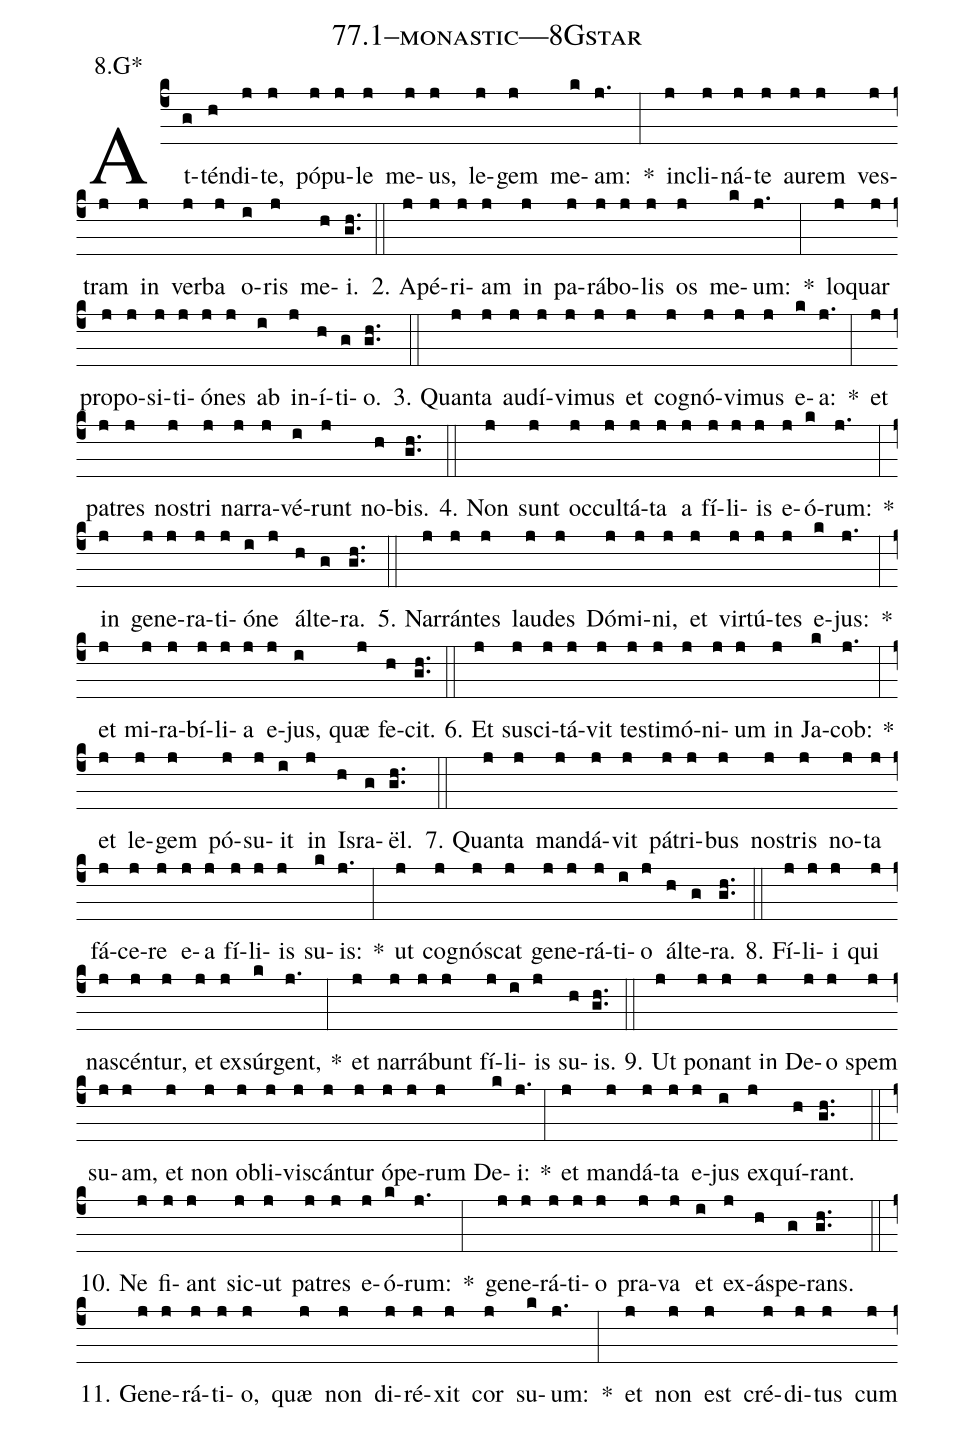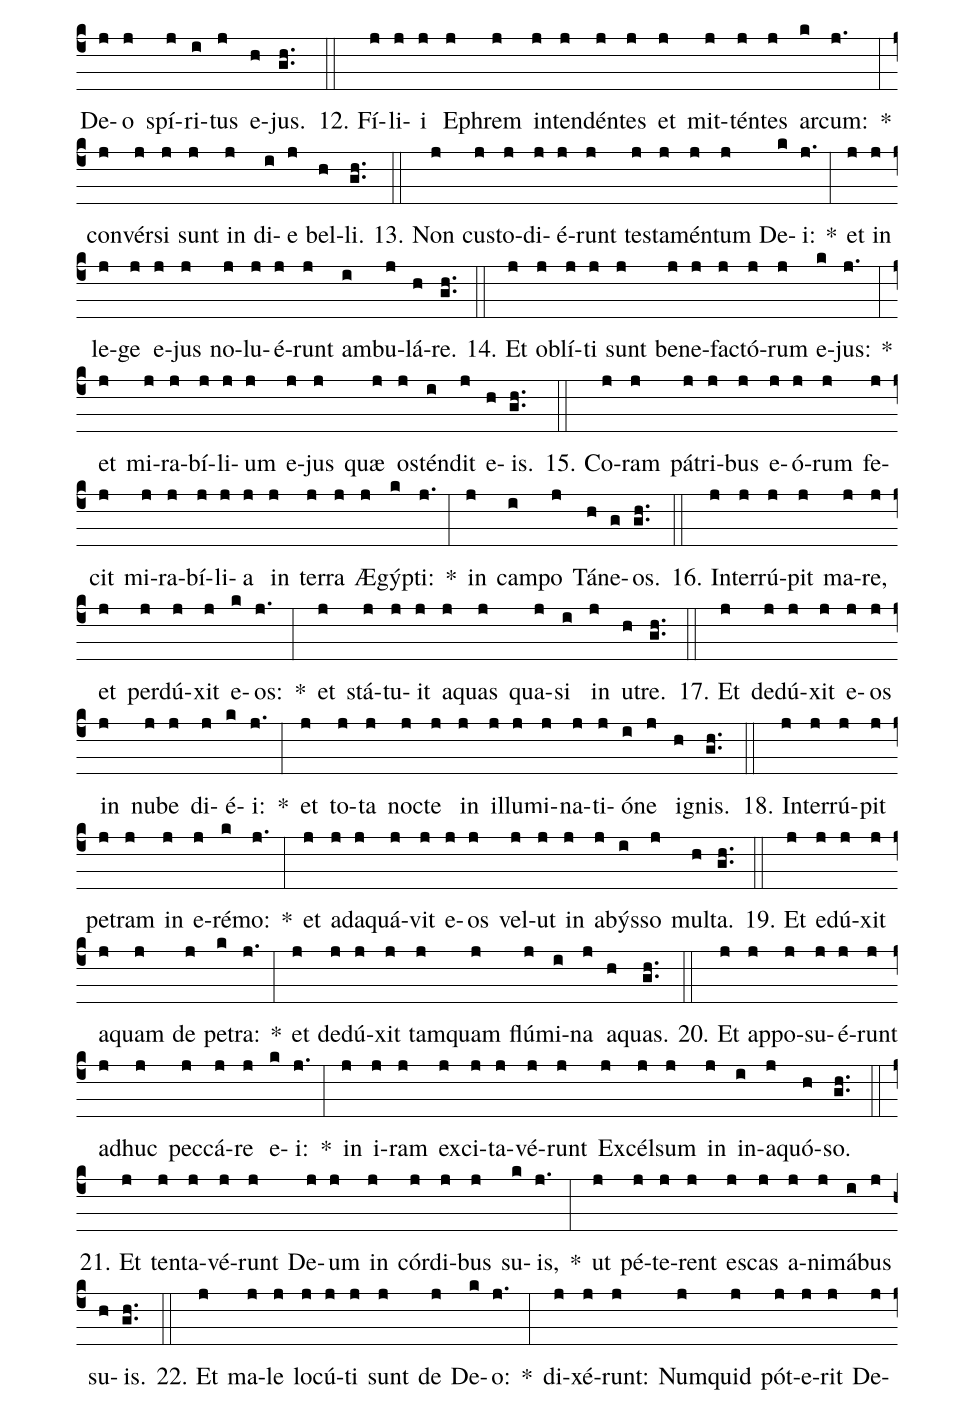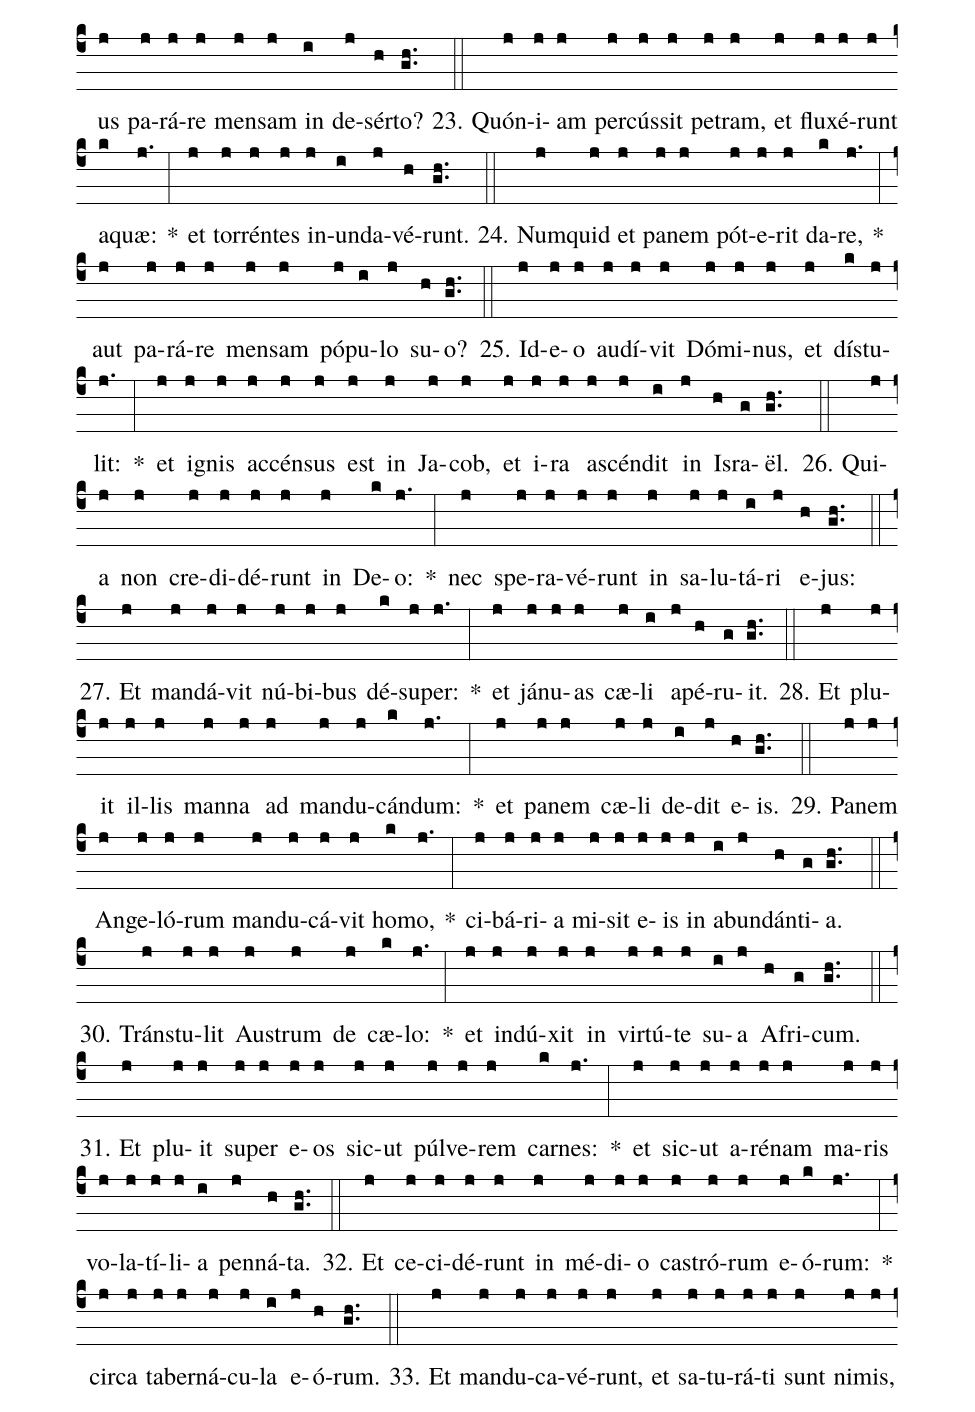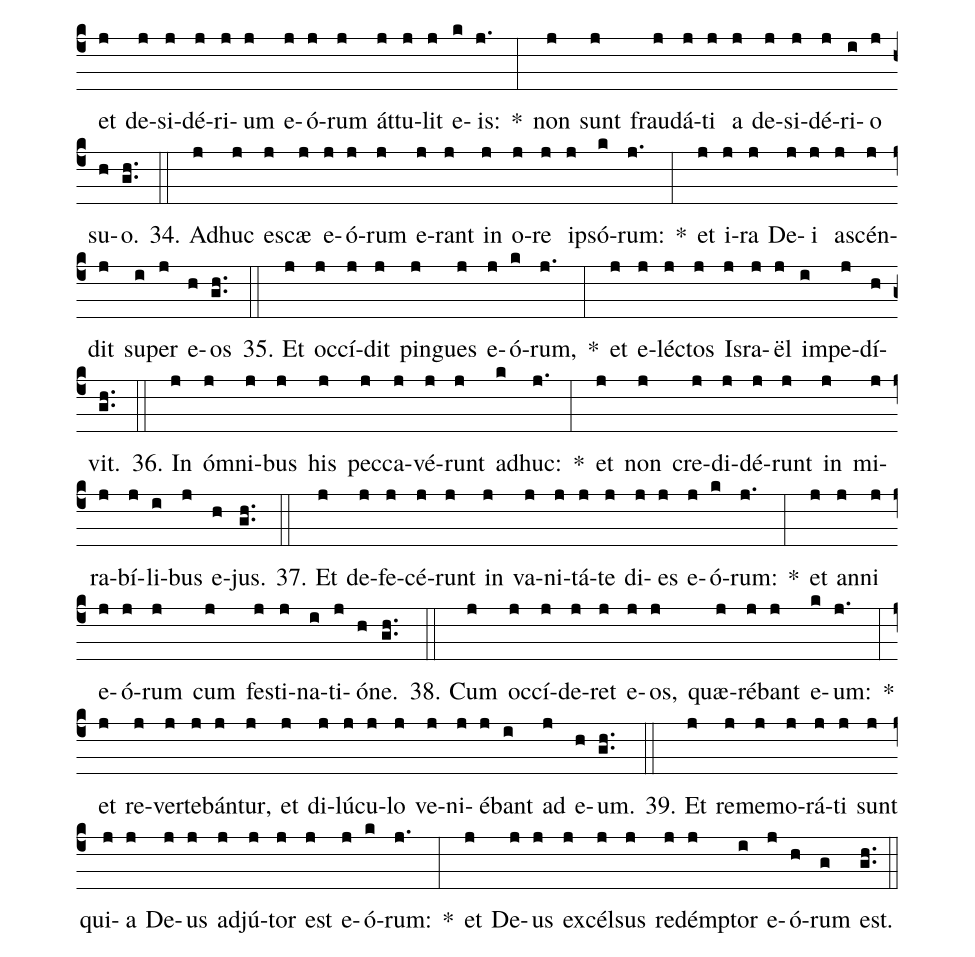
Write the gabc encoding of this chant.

name: 77.1--monastic---8Gstar;
annotation: 8.G*;
%%
(c4)At(g)tén(h)di(j)te,(j) pó(j)pu(j)le(j) me(j)us,(j) le(j)gem(j) me(k)am:(j.) *(:) in(j)cli(j)ná(j)te(j) au(j)rem(j) ves(j)tram(j) in(j) ver(j)ba(j) o(i)ris(j) me(h)i.(gh..) (::)
2. A(j)pé(j)ri(j)am(j) in(j) pa(j)rá(j)bo(j)lis(j) os(j) me(k)um:(j.) *(:) lo(j)quar(j) pro(j)po(j)si(j)ti(j)ó(j)nes(j) ab(i) in(j)í(h)ti(g)o.(gh..) (::)
3. Quan(j)ta(j) au(j)dí(j)vi(j)mus(j) et(j) co(j)gnó(j)vi(j)mus(j) e(k)a:(j.) *(:) et(j) pa(j)tres(j) nos(j)tri(j) nar(j)ra(j)vé(i)runt(j) no(h)bis.(gh..) (::)
4. Non(j) sunt(j) oc(j)cul(j)tá(j)ta(j) a(j) fí(j)li(j)is(j) e(j)ó(k)rum:(j.) *(:) in(j) ge(j)ne(j)ra(j)ti(j)ó(i)ne(j) ál(h)te(g)ra.(gh..) (::)
5. Nar(j)rán(j)tes(j) lau(j)des(j) Dó(j)mi(j)ni,(j) et(j) vir(j)tú(j)tes(j) e(k)jus:(j.) *(:) et(j) mi(j)ra(j)bí(j)li(j)a(j) e(j)jus,(i) quæ(j) fe(h)cit.(gh..) (::)
6. Et(j) su(j)sci(j)tá(j)vit(j) tes(j)ti(j)mó(j)ni(j)um(j) in(j) Ja(k)cob:(j.) *(:) et(j) le(j)gem(j) pó(j)su(j)it(i) in(j) Is(h)ra(g)ël.(gh..) (::)
7. Quan(j)ta(j) man(j)dá(j)vit(j) pá(j)tri(j)bus(j) nos(j)tris(j) no(j)ta(j) fá(j)ce(j)re(j) e(j)a(j) fí(j)li(j)is(j) su(k)is:(j.) *(:) ut(j) co(j)gnós(j)cat(j) ge(j)ne(j)rá(j)ti(i)o(j) ál(h)te(g)ra.(gh..) (::)
8. Fí(j)li(j)i(j) qui(j) na(j)scén(j)tur,(j) et(j) ex(j)súr(k)gent,(j.) *(:) et(j) nar(j)rá(j)bunt(j) fí(j)li(i)is(j) su(h)is.(gh..) (::)
9. Ut(j) po(j)nant(j) in(j) De(j)o(j) spem(j) su(j)am,(j) et(j) non(j) ob(j)li(j)vis(j)cán(j)tur(j) ó(j)pe(j)rum(j) De(k)i:(j.) *(:) et(j) man(j)dá(j)ta(j) e(j)jus(i) ex(j)quí(h)rant.(gh..) (::)
10. Ne(j) fi(j)ant(j) sic(j)ut(j) pa(j)tres(j) e(j)ó(k)rum:(j.) *(:) ge(j)ne(j)rá(j)ti(j)o(j) pra(j)va(j) et(i) ex(j)ás(h)pe(g)rans.(gh..) (::)
11. Ge(j)ne(j)rá(j)ti(j)o,(j) quæ(j) non(j) di(j)ré(j)xit(j) cor(j) su(k)um:(j.) *(:) et(j) non(j) est(j) cré(j)di(j)tus(j) cum(j) De(j)o(j) spí(j)ri(i)tus(j) e(h)jus.(gh..) (::)
12. Fí(j)li(j)i(j) E(j)phrem(j) in(j)ten(j)dén(j)tes(j) et(j) mit(j)tén(j)tes(j) ar(k)cum:(j.) *(:) con(j)vér(j)si(j) sunt(j) in(j) di(i)e(j) bel(h)li.(gh..) (::)
13. Non(j) cus(j)to(j)di(j)é(j)runt(j) tes(j)ta(j)mén(j)tum(j) De(k)i:(j.) *(:) et(j) in(j) le(j)ge(j) e(j)jus(j) no(j)lu(j)é(j)runt(j) am(i)bu(j)lá(h)re.(gh..) (::)
14. Et(j) ob(j)lí(j)ti(j) sunt(j) be(j)ne(j)fac(j)tó(j)rum(j) e(k)jus:(j.) *(:) et(j) mi(j)ra(j)bí(j)li(j)um(j) e(j)jus(j) quæ(j) os(j)tén(i)dit(j) e(h)is.(gh..) (::)
15. Co(j)ram(j) pá(j)tri(j)bus(j) e(j)ó(j)rum(j) fe(j)cit(j) mi(j)ra(j)bí(j)li(j)a(j) in(j) ter(j)ra(j) Æ(j)gýp(k)ti:(j.) *(:) in(j) cam(i)po(j) Tá(h)ne(g)os.(gh..) (::)
16. In(j)ter(j)rú(j)pit(j) ma(j)re,(j) et(j) per(j)dú(j)xit(j) e(k)os:(j.) *(:) et(j) stá(j)tu(j)it(j) a(j)quas(j) qua(j)si(i) in(j) u(h)tre.(gh..) (::)
17. Et(j) de(j)dú(j)xit(j) e(j)os(j) in(j) nu(j)be(j) di(j)é(k)i:(j.) *(:) et(j) to(j)ta(j) noc(j)te(j) in(j) il(j)lu(j)mi(j)na(j)ti(j)ó(i)ne(j) i(h)gnis.(gh..) (::)
18. In(j)ter(j)rú(j)pit(j) pe(j)tram(j) in(j) e(j)ré(k)mo:(j.) *(:) et(j) ad(j)a(j)quá(j)vit(j) e(j)os(j) vel(j)ut(j) in(j) a(j)býs(i)so(j) mul(h)ta.(gh..) (::)
19. Et(j) e(j)dú(j)xit(j) a(j)quam(j) de(j) pe(k)tra:(j.) *(:) et(j) de(j)dú(j)xit(j) tam(j)quam(j) flú(j)mi(i)na(j) a(h)quas.(gh..) (::)
20. Et(j) ap(j)po(j)su(j)é(j)runt(j) ad(j)huc(j) pec(j)cá(j)re(j) e(k)i:(j.) *(:) in(j) i(j)ram(j) ex(j)ci(j)ta(j)vé(j)runt(j) Ex(j)cél(j)sum(j) in(j) in(i)a(j)quó(h)so.(gh..) (::)
21. Et(j) ten(j)ta(j)vé(j)runt(j) De(j)um(j) in(j) cór(j)di(j)bus(j) su(k)is,(j.) *(:) ut(j) pé(j)te(j)rent(j) es(j)cas(j) a(j)ni(j)má(i)bus(j) su(h)is.(gh..) (::)
22. Et(j) ma(j)le(j) lo(j)cú(j)ti(j) sunt(j) de(j) De(k)o:(j.) *(:) di(j)xé(j)runt:(j) Num(j)quid(j) pót(j)e(j)rit(j) De(j)us(j) pa(j)rá(j)re(j) men(j)sam(j) in(i) de(j)sér(h)to?(gh..) (::)
23. Quón(j)i(j)am(j) per(j)cús(j)sit(j) pe(j)tram,(j) et(j) flu(j)xé(j)runt(j) a(k)quæ:(j.) *(:) et(j) tor(j)rén(j)tes(j) in(j)un(i)da(j)vé(h)runt.(gh..) (::)
24. Num(j)quid(j) et(j) pa(j)nem(j) pót(j)e(j)rit(j) da(k)re,(j.) *(:) aut(j) pa(j)rá(j)re(j) men(j)sam(j) pó(j)pu(i)lo(j) su(h)o?(gh..) (::)
25. Id(j)e(j)o(j) au(j)dí(j)vit(j) Dó(j)mi(j)nus,(j) et(j) dís(k)tu(j)lit:(j.) *(:) et(j) i(j)gnis(j) ac(j)cén(j)sus(j) est(j) in(j) Ja(j)cob,(j) et(j) i(j)ra(j) a(j)scén(j)dit(i) in(j) Is(h)ra(g)ël.(gh..) (::)
26. Qui(j)a(j) non(j) cre(j)di(j)dé(j)runt(j) in(j) De(k)o:(j.) *(:) nec(j) spe(j)ra(j)vé(j)runt(j) in(j) sa(j)lu(j)tá(i)ri(j) e(h)jus:(gh..) (::)
27. Et(j) man(j)dá(j)vit(j) nú(j)bi(j)bus(j) dé(k)su(j)per:(j.) *(:) et(j) já(j)nu(j)as(j) cæ(j)li(i) a(j)pé(h)ru(g)it.(gh..) (::)
28. Et(j) plu(j)it(j) il(j)lis(j) man(j)na(j) ad(j) man(j)du(j)cán(k)dum:(j.) *(:) et(j) pa(j)nem(j) cæ(j)li(j) de(i)dit(j) e(h)is.(gh..) (::)
29. Pa(j)nem(j) An(j)ge(j)ló(j)rum(j) man(j)du(j)cá(j)vit(j) ho(k)mo,(j.) *(:) ci(j)bá(j)ri(j)a(j) mi(j)sit(j) e(j)is(j) in(j) ab(i)un(j)dán(h)ti(g)a.(gh..) (::)
30. Tráns(j)tu(j)lit(j) Aus(j)trum(j) de(j) cæ(k)lo:(j.) *(:) et(j) in(j)dú(j)xit(j) in(j) vir(j)tú(j)te(j) su(i)a(j) A(h)fri(g)cum.(gh..) (::)
31. Et(j) plu(j)it(j) su(j)per(j) e(j)os(j) sic(j)ut(j) púl(j)ve(j)rem(j) car(k)nes:(j.) *(:) et(j) sic(j)ut(j) a(j)ré(j)nam(j) ma(j)ris(j) vo(j)la(j)tí(j)li(j)a(i) pen(j)ná(h)ta.(gh..) (::)
32. Et(j) ce(j)ci(j)dé(j)runt(j) in(j) mé(j)di(j)o(j) cas(j)tró(j)rum(j) e(j)ó(k)rum:(j.) *(:) cir(j)ca(j) ta(j)ber(j)ná(j)cu(j)la(i) e(j)ó(h)rum.(gh..) (::)
33. Et(j) man(j)du(j)ca(j)vé(j)runt,(j) et(j) sa(j)tu(j)rá(j)ti(j) sunt(j) ni(j)mis,(j) et(j) de(j)si(j)dé(j)ri(j)um(j) e(j)ó(j)rum(j) át(j)tu(j)lit(j) e(k)is:(j.) *(:) non(j) sunt(j) frau(j)dá(j)ti(j) a(j) de(j)si(j)dé(j)ri(i)o(j) su(h)o.(gh..) (::)
34. Ad(j)huc(j) e(j)scæ(j) e(j)ó(j)rum(j) e(j)rant(j) in(j) o(j)re(j) ip(j)só(k)rum:(j.) *(:) et(j) i(j)ra(j) De(j)i(j) a(j)scén(j)dit(j) su(i)per(j) e(h)os(gh..) (::)
35. Et(j) oc(j)cí(j)dit(j) pin(j)gues(j) e(j)ó(k)rum,(j.) *(:) et(j) e(j)léc(j)tos(j) Is(j)ra(j)ël(j) im(i)pe(j)dí(h)vit.(gh..) (::)
36. In(j) óm(j)ni(j)bus(j) his(j) pec(j)ca(j)vé(j)runt(j) ad(k)huc:(j.) *(:) et(j) non(j) cre(j)di(j)dé(j)runt(j) in(j) mi(j)ra(j)bí(j)li(i)bus(j) e(h)jus.(gh..) (::)
37. Et(j) de(j)fe(j)cé(j)runt(j) in(j) va(j)ni(j)tá(j)te(j) di(j)es(j) e(j)ó(k)rum:(j.) *(:) et(j) an(j)ni(j) e(j)ó(j)rum(j) cum(j) fes(j)ti(j)na(i)ti(j)ó(h)ne.(gh..) (::)
38. Cum(j) oc(j)cí(j)de(j)ret(j) e(j)os,(j) quæ(j)ré(j)bant(j) e(k)um:(j.) *(:) et(j) re(j)ver(j)te(j)bán(j)tur,(j) et(j) di(j)lú(j)cu(j)lo(j) ve(j)ni(j)é(j)bant(i) ad(j) e(h)um.(gh..) (::)
39. Et(j) re(j)me(j)mo(j)rá(j)ti(j) sunt(j) qui(j)a(j) De(j)us(j) ad(j)jú(j)tor(j) est(j) e(j)ó(k)rum:(j.) *(:) et(j) De(j)us(j) ex(j)cél(j)sus(j) red(j)émp(j)tor(i) e(j)ó(h)rum(g) est.(gh..) (::)
